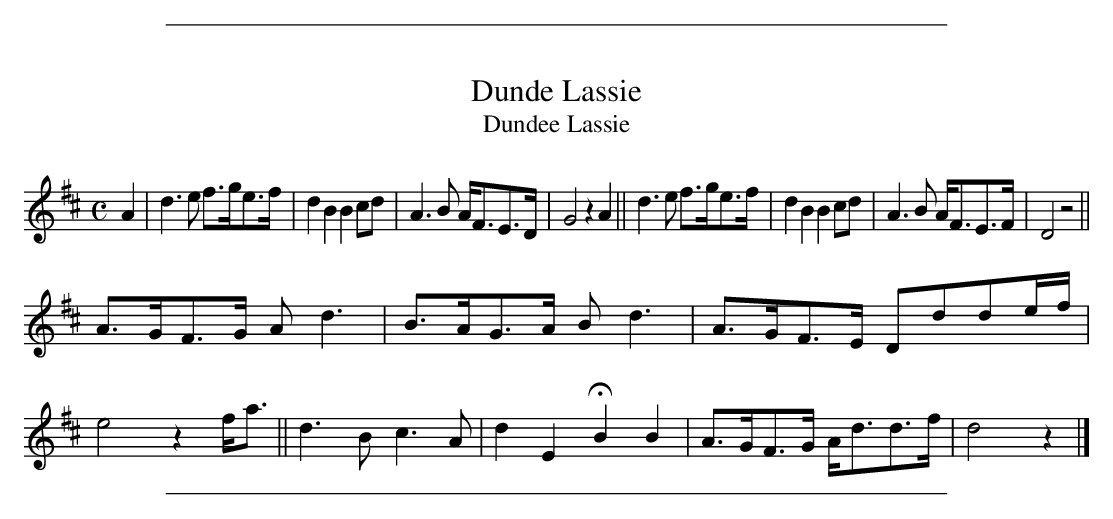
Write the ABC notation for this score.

X:1
T: Dunde Lassie
T: Dundee Lassie	% in other sources
M: C
L: 1/8
K: D
A2 |\
d3e f>ge>f | d2B2 B2cd | A3B A<FE>D | G4 z2A2 ||\
d3e f>ge>f | d2B2 B2cd | A3B A<FE>F | D4 z4 ||
A>GF>G Ad3 | B>AG>A Bd3 | A>GF>E Ddde/f/ |e4 z2f<a ||\
d3B c3A | d2E2 HB2 B2 |  A>GF>G A<dd>f | d4 z2 |]
